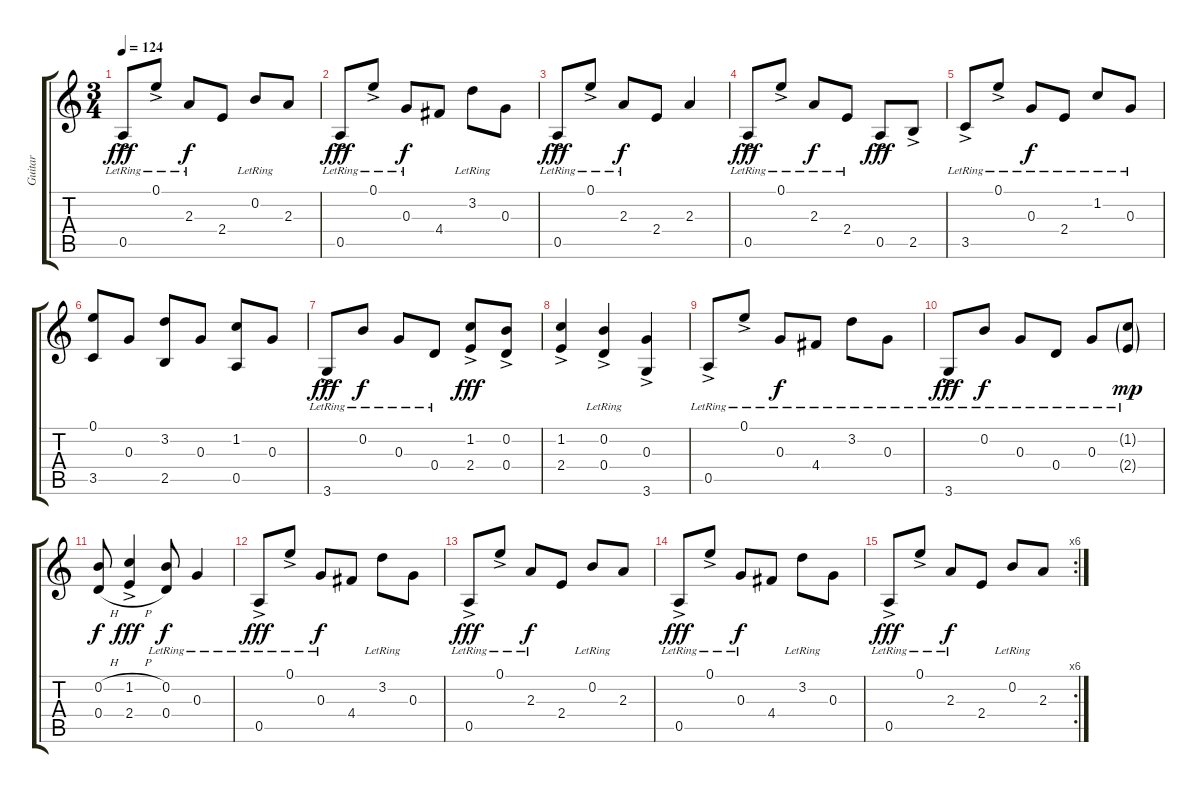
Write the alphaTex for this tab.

\track ("Guitar" "Guitar") {instrument acousticguitarsteel}
\staff {score tabs}
\tuning (E4 B3 G3 D3 A2 E2) {hide}
\ts (3 4)
\tempo 124
\clef g2
\ks c
0.5{ac lr}.8{dy fff} 0.1{ac lr}.8 2.3{lr}.8{dy f} 2.4.8 0.2{lr}.8 2.3.8 |
0.5{ac lr}.8{dy fff} 0.1{ac lr}.8 0.3{lr}.8{dy f} 4.4.8 3.2{lr}.8 0.3.8 |
0.5{ac lr}.8{dy fff} 0.1{ac lr}.8 2.3{lr}.8{dy f} 2.4.8 2.3.4 |
0.5{ac lr}.8{dy fff} 0.1{ac lr}.8 2.3{lr}.8{dy f} 2.4{lr}.8 0.5{ac}.8{dy fff} 2.5{ac}.8 |
3.5{ac lr}.8 0.1{ac lr}.8 0.3{lr}.8{dy f} 2.4{lr}.8 1.2{lr}.8 0.3{lr}.8 |
(0.1 3.5).8 0.3.8 (3.2 2.5).8 0.3.8 (1.2 0.5).8 0.3.8 |
3.6{ac lr}.8{dy fff} 0.2{lr}.8{dy f} 0.3{lr}.8 0.4{lr}.8 (1.2{ac} 2.4).8{dy fff} (0.2{ac} 0.4).8 |
(1.2{ac} 2.4).4 (0.2{ac lr} 0.4{lr}).4 (0.3 3.6{ac}).4 |
0.5{ac lr}.8 0.1{ac lr}.8 0.3{lr}.8{dy f} 4.4{lr}.8 3.2{lr}.8 0.3{lr}.8 |
3.6{ac lr}.8{dy fff} 0.2{lr}.8{dy f} 0.3{lr}.8 0.4{lr}.8 0.3{lr}.8 (1.2{g lr} 2.4{g lr}).8{dy mp} |
(0.2{h} 0.4{h}).8{dy f} (1.2{h ac} 2.4{h}).4{dy fff} (0.2{lr} 0.4{lr}).8{dy f} 0.3{lr}.4 |
0.5{ac lr}.8{dy fff} 0.1{ac lr}.8 0.3{lr}.8{dy f} 4.4.8 3.2{lr}.8 0.3.8 |
0.5{ac lr}.8{dy fff} 0.1{ac lr}.8 2.3{lr}.8{dy f} 2.4.8 0.2{lr}.8 2.3.8 |
0.5{ac lr}.8{dy fff} 0.1{ac lr}.8 0.3{lr}.8{dy f} 4.4.8 3.2{lr}.8 0.3.8 |
\rc 6
0.5{ac lr}.8{dy fff} 0.1{ac lr}.8 2.3{lr}.8{dy f} 2.4.8 0.2{lr}.8 2.3.8
